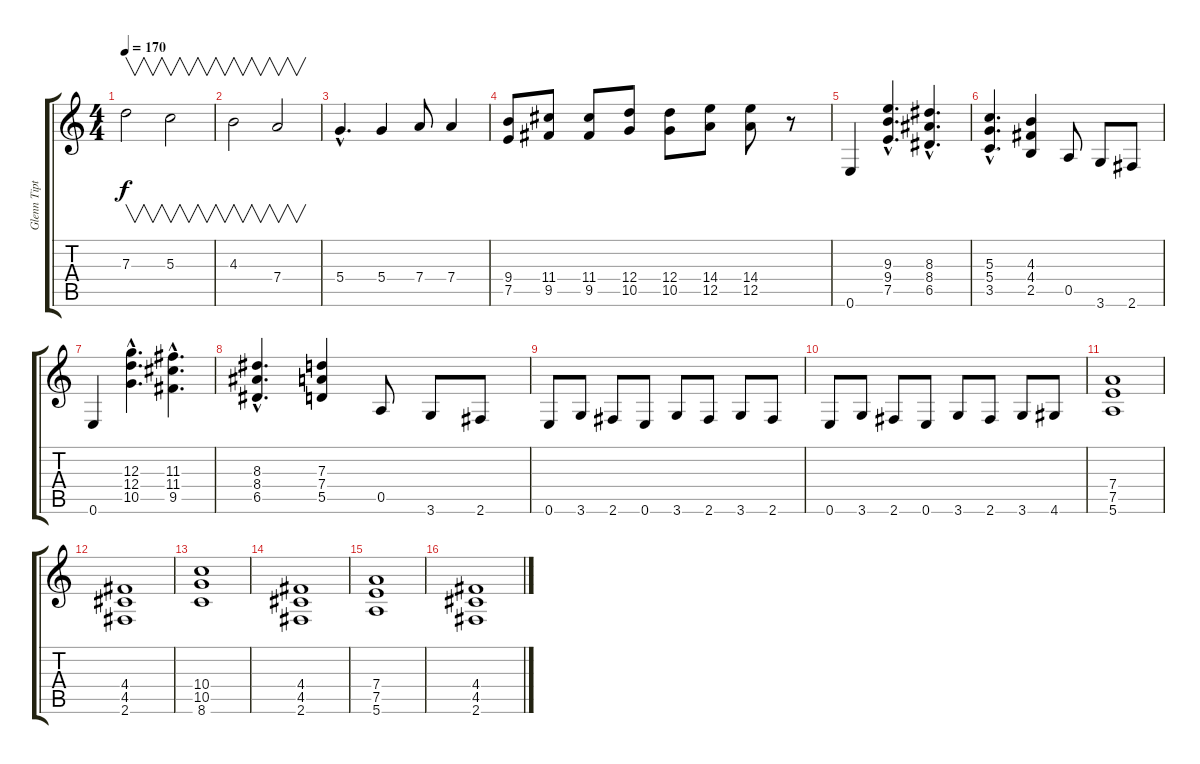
\track ("Glenn Tipton" "Glenn Tipt") {instrument distortionguitar}
\staff {score tabs}
\tuning (E4 B3 G3 D3 A2 E2) {hide}
\ts (4 4)
\tempo 170
\clef g2
\ks c
7.3.2{v dy f} 5.3.2{v} |
4.3.2{v} 7.4.2{v} |
5.4{hac}.4{d} 5.4.4 7.4.8 7.4.4 |
(9.4 7.5).8 (11.4 9.5).8 (11.4 9.5).8 (12.4 10.5).8 (12.4 10.5).8 (14.4 12.5).8 (14.4 12.5).8 r.8 |
0.6.4 (9.3{hac} 9.4{hac} 7.5{hac}).4{d} (8.3{hac} 8.4{hac} 6.5{hac}).4{d} |
(5.3{hac} 5.4{hac} 3.5{hac}).4{d} (4.3 4.4 2.5).4 0.5.8 3.6.8 2.6.8 |
0.6.4 (12.3{hac} 12.4{hac} 10.5{hac}).4{d} (11.3{hac} 11.4{hac} 9.5{hac}).4{d} |
(8.3{hac} 8.4{hac} 6.5{hac}).4{d} (7.3 7.4 5.5).4 0.5.8 3.6.8 2.6.8 |
0.6.8 3.6.8 2.6.8 0.6.8 3.6.8 2.6.8 3.6.8 2.6.8 |
0.6.8 3.6.8 2.6.8 0.6.8 3.6.8 2.6.8 3.6.8 4.6.8 |
(7.4 7.5 5.6).1 |
(4.4 4.5 2.6).1 |
(10.4 10.5 8.6).1 |
(4.4 4.5 2.6).1 |
(7.4 7.5 5.6).1 |
(4.4 4.5 2.6).1
